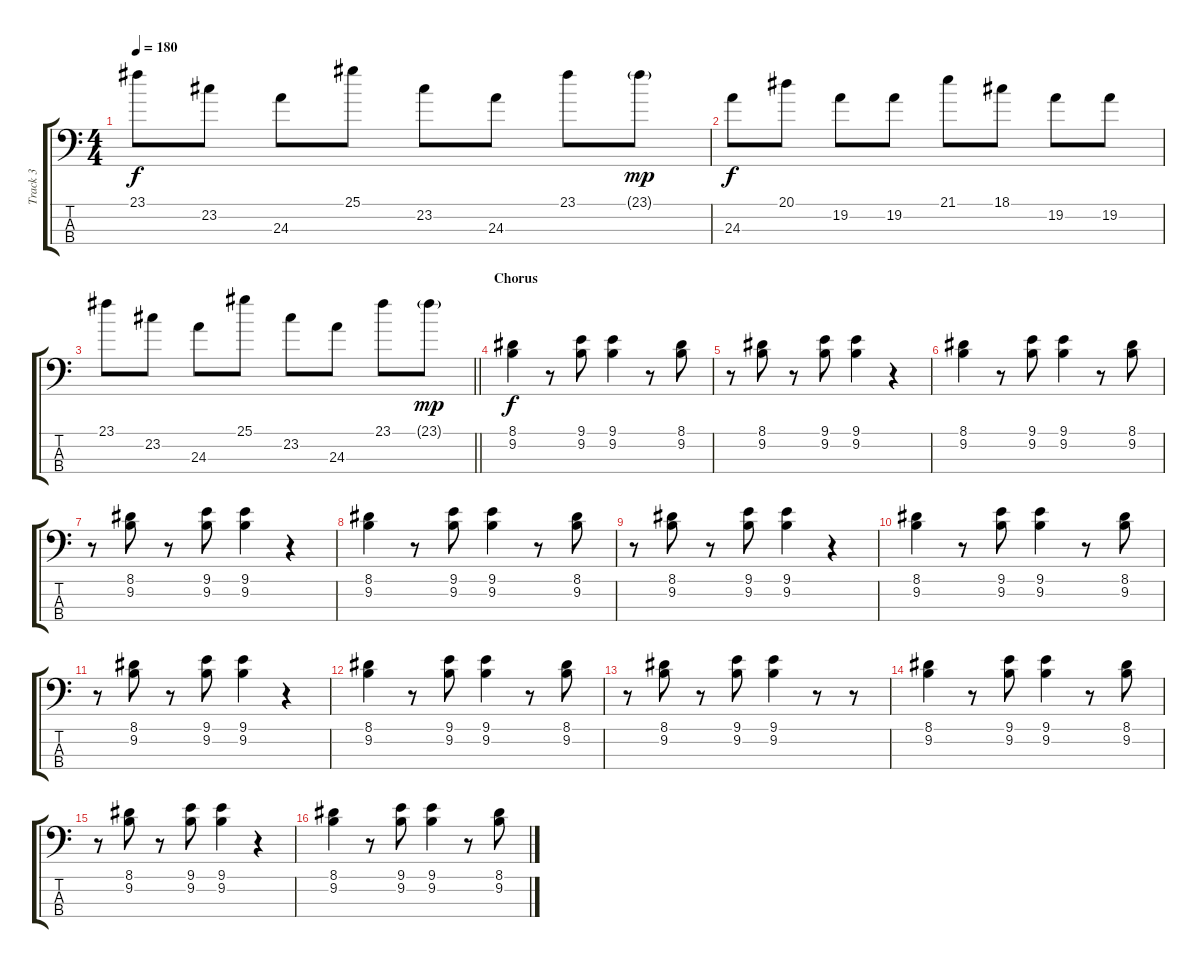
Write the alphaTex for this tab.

\track ("Track 3" "Track 3") {instrument slapbass1}
\staff {score tabs}
\tuning (G2 D2 A1 E1) {hide}
\ts (4 4)
\tempo 180
\clef f4
\ks c
23.1.8{dy f} 23.2.8 24.3.8 25.1.8 23.2.8 24.3.8 23.1.8 23.1{g}.8{dy mp} |
24.3.8{dy f} 20.1.8 19.2.8 19.2.8 21.1.8 18.1.8 19.2.8 19.2.8 |
\barLineRight lightlight
23.1.8 23.2.8 24.3.8 25.1.8 23.2.8 24.3.8 23.1.8 23.1{g}.8{dy mp} |
\section ("" "Chorus")
(8.1 9.2).4{dy f} r.8 (9.1 9.2).8 (9.1 9.2).4 r.8 (8.1 9.2).8 |
r.8 (8.1 9.2).8 r.8 (9.1 9.2).8 (9.1 9.2).4 r.4 |
(8.1 9.2).4 r.8 (9.1 9.2).8 (9.1 9.2).4 r.8 (8.1 9.2).8 |
r.8 (8.1 9.2).8 r.8 (9.1 9.2).8 (9.1 9.2).4 r.4 |
(8.1 9.2).4 r.8 (9.1 9.2).8 (9.1 9.2).4 r.8 (8.1 9.2).8 |
r.8 (8.1 9.2).8 r.8 (9.1 9.2).8 (9.1 9.2).4 r.4 |
(8.1 9.2).4 r.8 (9.1 9.2).8 (9.1 9.2).4 r.8 (8.1 9.2).8 |
r.8 (8.1 9.2).8 r.8 (9.1 9.2).8 (9.1 9.2).4 r.4 |
(8.1 9.2).4 r.8 (9.1 9.2).8 (9.1 9.2).4 r.8 (8.1 9.2).8 |
r.8 (8.1 9.2).8 r.8 (9.1 9.2).8 (9.1 9.2).4 r.8 r.8 |
(8.1 9.2).4 r.8 (9.1 9.2).8 (9.1 9.2).4 r.8 (8.1 9.2).8 |
r.8 (8.1 9.2).8 r.8 (9.1 9.2).8 (9.1 9.2).4 r.4 |
(8.1 9.2).4 r.8 (9.1 9.2).8 (9.1 9.2).4 r.8 (8.1 9.2).8
